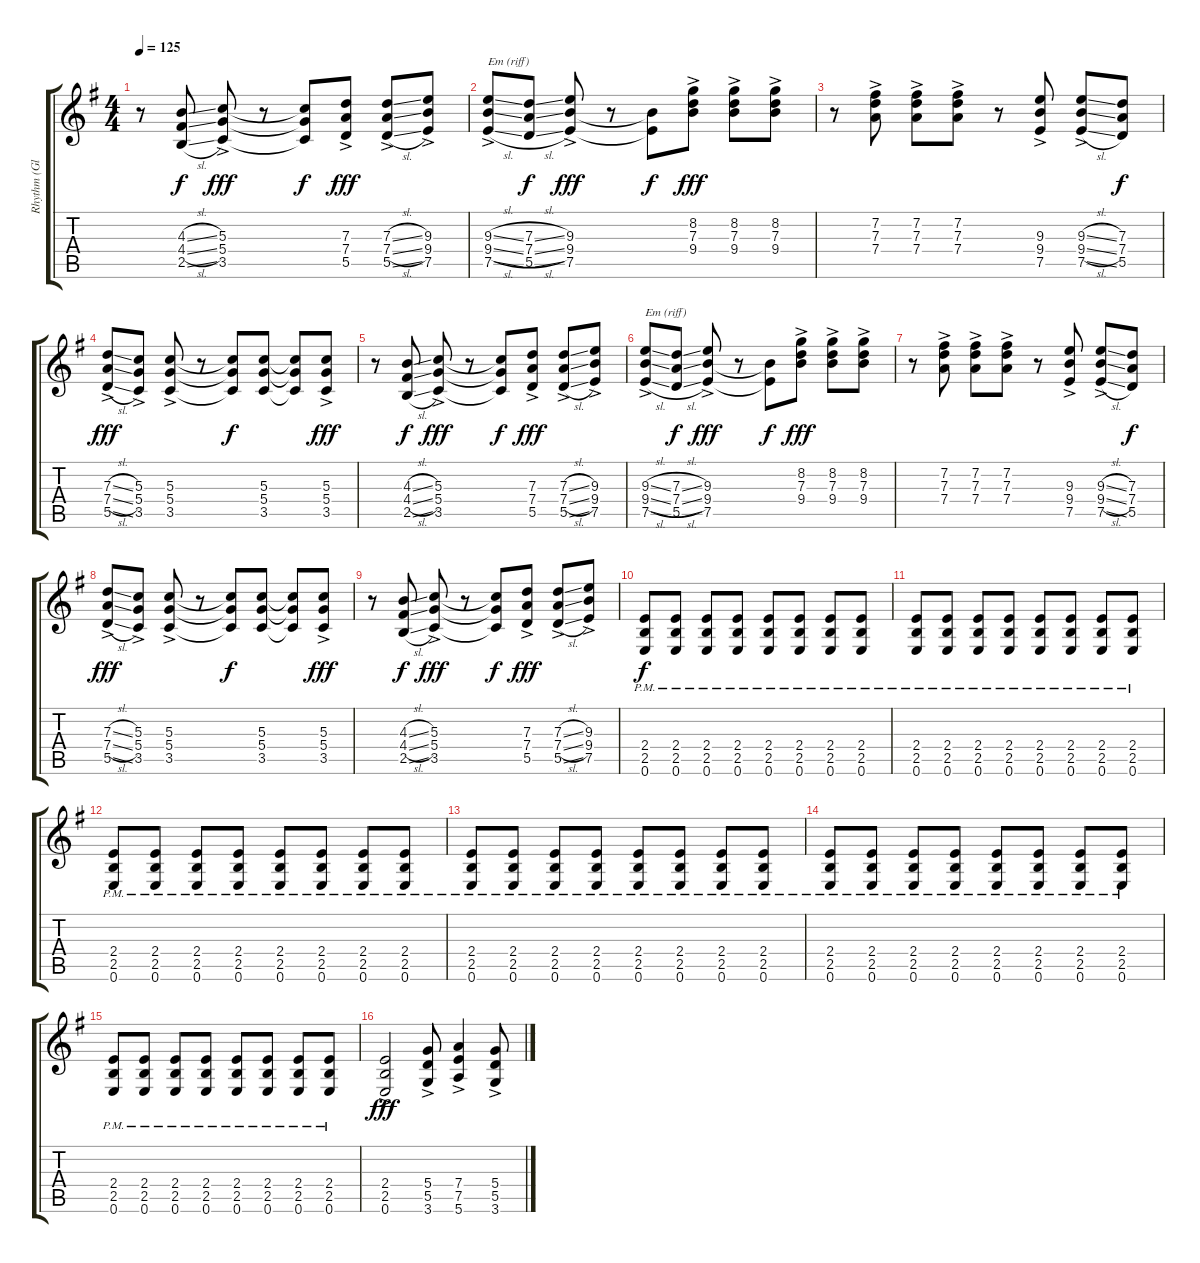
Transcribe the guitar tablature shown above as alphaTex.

\track ("Rhythm (Glenn Tipton)" "Rhythm (Gl") {instrument distortionguitar}
\staff {score tabs}
\tuning (E4 B3 G3 D3 A2 E2) {hide}
\ts (4 4)
\tempo 125
\clef g2
\ks g
r.8{dy fff} (4.3{sl} 4.4{sl} 2.5{sl}).8{dy f} (5.3{ac} 5.4{ac} 3.5{ac}).8{dy fff} r.8 (5.3{t} 5.4{t} 3.5{t}).8{dy f} (7.3{ac} 7.4{ac} 5.5{ac}).8{dy fff} (7.3{sl ac} 7.4{sl ac} 5.5{sl ac}).8 (9.3{ac} 9.4{ac} 7.5{ac}).8 |
(9.3{sl ac} 9.4{sl ac} 7.5{sl ac}).8{txt "Em (riff)"} (7.3{sl} 7.4{sl} 5.5{sl}).8{dy f} (9.3{ac} 9.4{ac} 7.5{ac}).8{dy fff} r.8 (9.4{t} 7.5{t}).8{dy f} (8.2 7.3 9.4{ac}).8{dy fff} (8.2 7.3{ac} 9.4{ac}).8 (8.2 7.3{ac} 9.4{ac}).8 |
r.8 (7.2 7.3{ac} 7.4{ac}).8 (7.2 7.3{ac} 7.4{ac}).8 (7.2 7.3{ac} 7.4{ac}).8 r.8 (9.3{ac} 9.4{ac} 7.5{ac}).8 (9.3{sl ac} 9.4{sl ac} 7.5{sl ac}).8 (7.3 7.4 5.5).8{dy f} |
(7.3{sl ac} 7.4{sl ac} 5.5{sl ac}).8{dy fff} (5.3{ac} 5.4{ac} 3.5{ac}).8 (5.3{ac} 5.4{ac} 3.5{ac}).8 r.8 (5.3{t} 5.4{t} 3.5{t}).8{dy f} (5.3 5.4 3.5).8 (5.3{t} 5.4{t} 3.5{t}).8 (5.3{ac} 5.4{ac} 3.5{ac}).8{dy fff} |
r.8 (4.3{sl} 4.4{sl} 2.5{sl}).8{dy f} (5.3{ac} 5.4{ac} 3.5{ac}).8{dy fff} r.8 (5.3{t} 5.4{t} 3.5{t}).8{dy f} (7.3{ac} 7.4{ac} 5.5{ac}).8{dy fff} (7.3{sl ac} 7.4{sl ac} 5.5{sl ac}).8 (9.3{ac} 9.4{ac} 7.5{ac}).8 |
(9.3{sl ac} 9.4{sl ac} 7.5{sl ac}).8{txt "Em (riff)"} (7.3{sl} 7.4{sl} 5.5{sl}).8{dy f} (9.3{ac} 9.4{ac} 7.5{ac}).8{dy fff} r.8 (9.4{t} 7.5{t}).8{dy f} (8.2 7.3 9.4{ac}).8{dy fff} (8.2 7.3{ac} 9.4{ac}).8 (8.2 7.3{ac} 9.4{ac}).8 |
r.8 (7.2 7.3{ac} 7.4{ac}).8 (7.2 7.3{ac} 7.4{ac}).8 (7.2 7.3{ac} 7.4{ac}).8 r.8 (9.3{ac} 9.4{ac} 7.5{ac}).8 (9.3{sl ac} 9.4{sl ac} 7.5{sl ac}).8 (7.3 7.4 5.5).8{dy f} |
(7.3{sl ac} 7.4{sl ac} 5.5{sl ac}).8{dy fff} (5.3{ac} 5.4{ac} 3.5{ac}).8 (5.3{ac} 5.4{ac} 3.5{ac}).8 r.8 (5.3{t} 5.4{t} 3.5{t}).8{dy f} (5.3 5.4 3.5).8 (5.3{t} 5.4{t} 3.5{t}).8 (5.3{ac} 5.4{ac} 3.5{ac}).8{dy fff} |
r.8 (4.3{sl} 4.4{sl} 2.5{sl}).8{dy f} (5.3{ac} 5.4{ac} 3.5{ac}).8{dy fff} r.8 (5.3{t} 5.4{t} 3.5{t}).8{dy f} (7.3{ac} 7.4{ac} 5.5{ac}).8{dy fff} (7.3{sl ac} 7.4{sl ac} 5.5{sl ac}).8 (9.3{ac} 9.4{ac} 7.5{ac}).8 |
(2.4{pm} 2.5{pm} 0.6{pm}).8{dy f} (2.4{pm} 2.5{pm} 0.6{pm}).8 (2.4{pm} 2.5{pm} 0.6{pm}).8 (2.4{pm} 2.5{pm} 0.6{pm}).8 (2.4{pm} 2.5{pm} 0.6{pm}).8 (2.4{pm} 2.5{pm} 0.6{pm}).8 (2.4{pm} 2.5{pm} 0.6{pm}).8 (2.4{pm} 2.5{pm} 0.6{pm}).8 |
(2.4{pm} 2.5{pm} 0.6{pm}).8 (2.4{pm} 2.5{pm} 0.6{pm}).8 (2.4{pm} 2.5{pm} 0.6{pm}).8 (2.4{pm} 2.5{pm} 0.6{pm}).8 (2.4{pm} 2.5{pm} 0.6{pm}).8 (2.4{pm} 2.5{pm} 0.6{pm}).8 (2.4{pm} 2.5{pm} 0.6{pm}).8 (2.4{pm} 2.5{pm} 0.6{pm}).8 |
(2.4{pm} 2.5{pm} 0.6{pm}).8 (2.4{pm} 2.5{pm} 0.6{pm}).8 (2.4{pm} 2.5{pm} 0.6{pm}).8 (2.4{pm} 2.5{pm} 0.6{pm}).8 (2.4{pm} 2.5{pm} 0.6{pm}).8 (2.4{pm} 2.5{pm} 0.6{pm}).8 (2.4{pm} 2.5{pm} 0.6{pm}).8 (2.4{pm} 2.5{pm} 0.6{pm}).8 |
(2.4{pm} 2.5{pm} 0.6{pm}).8 (2.4{pm} 2.5{pm} 0.6{pm}).8 (2.4{pm} 2.5{pm} 0.6{pm}).8 (2.4{pm} 2.5{pm} 0.6{pm}).8 (2.4{pm} 2.5{pm} 0.6{pm}).8 (2.4{pm} 2.5{pm} 0.6{pm}).8 (2.4{pm} 2.5{pm} 0.6{pm}).8 (2.4{pm} 2.5{pm} 0.6{pm}).8 |
(2.4{pm} 2.5{pm} 0.6{pm}).8 (2.4{pm} 2.5{pm} 0.6{pm}).8 (2.4{pm} 2.5{pm} 0.6{pm}).8 (2.4{pm} 2.5{pm} 0.6{pm}).8 (2.4{pm} 2.5{pm} 0.6{pm}).8 (2.4{pm} 2.5{pm} 0.6{pm}).8 (2.4{pm} 2.5{pm} 0.6{pm}).8 (2.4{pm} 2.5{pm} 0.6{pm}).8 |
(2.4{pm} 2.5{pm} 0.6{pm}).8 (2.4{pm} 2.5{pm} 0.6{pm}).8 (2.4{pm} 2.5{pm} 0.6{pm}).8 (2.4{pm} 2.5{pm} 0.6{pm}).8 (2.4{pm} 2.5{pm} 0.6{pm}).8 (2.4{pm} 2.5{pm} 0.6{pm}).8 (2.4{pm} 2.5{pm} 0.6{pm}).8 (2.4{pm} 2.5{pm} 0.6{pm}).8 |
(2.4{ac} 2.5{ac} 0.6{ac}).2{dy fff} (5.4{ac} 5.5{ac} 3.6{ac}).8 (7.4{ac} 7.5{ac} 5.6{ac}).4 (5.4{ac} 5.5{ac} 3.6{ac}).8
